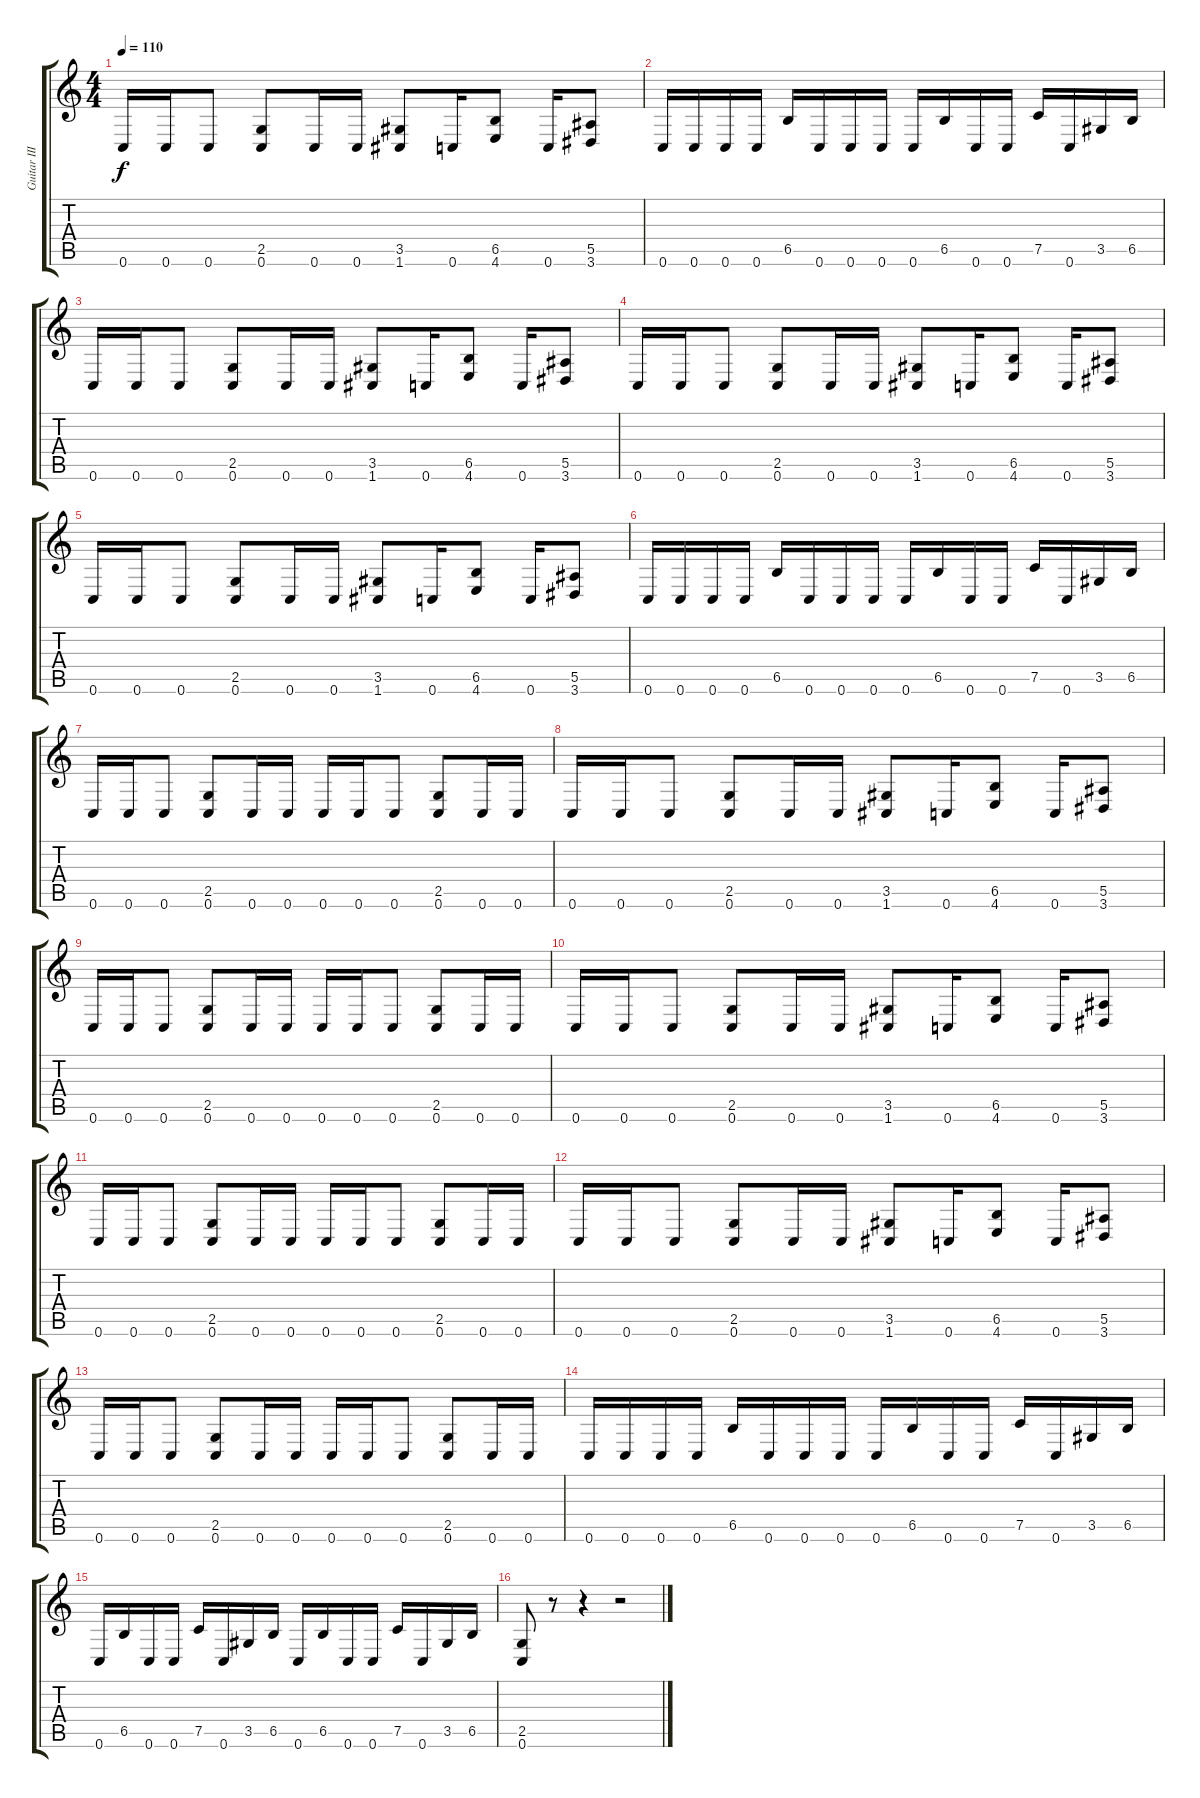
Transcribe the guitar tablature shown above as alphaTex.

\track ("Guitar III" "Guitar III") {instrument distortionguitar}
\staff {score tabs}
\tuning (C4 G3 Eb3 Bb2 F2 C2) {hide}
\ts (4 4)
\tempo 110
\clef g2
\ks c
0.6.16{dy f} 0.6.16 0.6.8 (2.5 0.6).8 0.6.16 0.6.16 (3.5 1.6).8 0.6.16 (6.5 4.6).8 0.6.16 (5.5 3.6).8 |
0.6.16 0.6.16 0.6.16 0.6.16 6.5.16 0.6.16 0.6.16 0.6.16 0.6.16 6.5.16 0.6.16 0.6.16 7.5.16 0.6.16 3.5.16 6.5.16 |
0.6.16 0.6.16 0.6.8 (2.5 0.6).8 0.6.16 0.6.16 (3.5 1.6).8 0.6.16 (6.5 4.6).8 0.6.16 (5.5 3.6).8 |
0.6.16 0.6.16 0.6.8 (2.5 0.6).8 0.6.16 0.6.16 (3.5 1.6).8 0.6.16 (6.5 4.6).8 0.6.16 (5.5 3.6).8 |
0.6.16 0.6.16 0.6.8 (2.5 0.6).8 0.6.16 0.6.16 (3.5 1.6).8 0.6.16 (6.5 4.6).8 0.6.16 (5.5 3.6).8 |
0.6.16 0.6.16 0.6.16 0.6.16 6.5.16 0.6.16 0.6.16 0.6.16 0.6.16 6.5.16 0.6.16 0.6.16 7.5.16 0.6.16 3.5.16 6.5.16 |
0.6.16 0.6.16 0.6.8 (2.5 0.6).8 0.6.16 0.6.16 0.6.16 0.6.16 0.6.8 (2.5 0.6).8 0.6.16 0.6.16 |
0.6.16 0.6.16 0.6.8 (2.5 0.6).8 0.6.16 0.6.16 (3.5 1.6).8 0.6.16 (6.5 4.6).8 0.6.16 (5.5 3.6).8 |
0.6.16 0.6.16 0.6.8 (2.5 0.6).8 0.6.16 0.6.16 0.6.16 0.6.16 0.6.8 (2.5 0.6).8 0.6.16 0.6.16 |
0.6.16 0.6.16 0.6.8 (2.5 0.6).8 0.6.16 0.6.16 (3.5 1.6).8 0.6.16 (6.5 4.6).8 0.6.16 (5.5 3.6).8 |
0.6.16 0.6.16 0.6.8 (2.5 0.6).8 0.6.16 0.6.16 0.6.16 0.6.16 0.6.8 (2.5 0.6).8 0.6.16 0.6.16 |
0.6.16 0.6.16 0.6.8 (2.5 0.6).8 0.6.16 0.6.16 (3.5 1.6).8 0.6.16 (6.5 4.6).8 0.6.16 (5.5 3.6).8 |
0.6.16 0.6.16 0.6.8 (2.5 0.6).8 0.6.16 0.6.16 0.6.16 0.6.16 0.6.8 (2.5 0.6).8 0.6.16 0.6.16 |
0.6.16 0.6.16 0.6.16 0.6.16 6.5.16 0.6.16 0.6.16 0.6.16 0.6.16 6.5.16 0.6.16 0.6.16 7.5.16 0.6.16 3.5.16 6.5.16 |
0.6.16 6.5.16 0.6.16 0.6.16 7.5.16 0.6.16 3.5.16 6.5.16 0.6.16 6.5.16 0.6.16 0.6.16 7.5.16 0.6.16 3.5.16 6.5.16 |
(2.5 0.6).8 r.8 r.4 r.2
